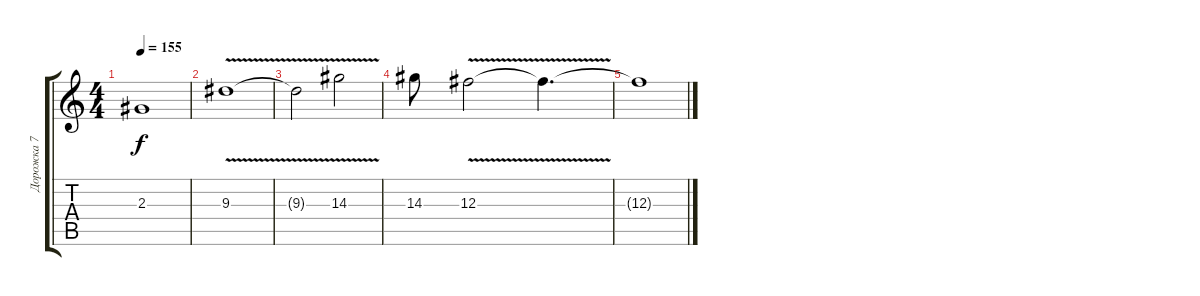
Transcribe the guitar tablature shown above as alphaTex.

\track ("Дорожка 7" "Дорожка 7") {instrument distortionguitar}
\staff {score tabs}
\tuning (Eb4 Bb3 Gb3 Db3 Ab2 Eb2) {hide}
\ts (4 4)
\tempo 155
\clef g2
\ks c
2.3{t}.1{dy f} |
9.3{v}.1 |
9.3{t}.2 14.3{v}.2 |
14.3.8 12.3{v}.2 12.3{t}.4{d} |
12.3{t}.1
